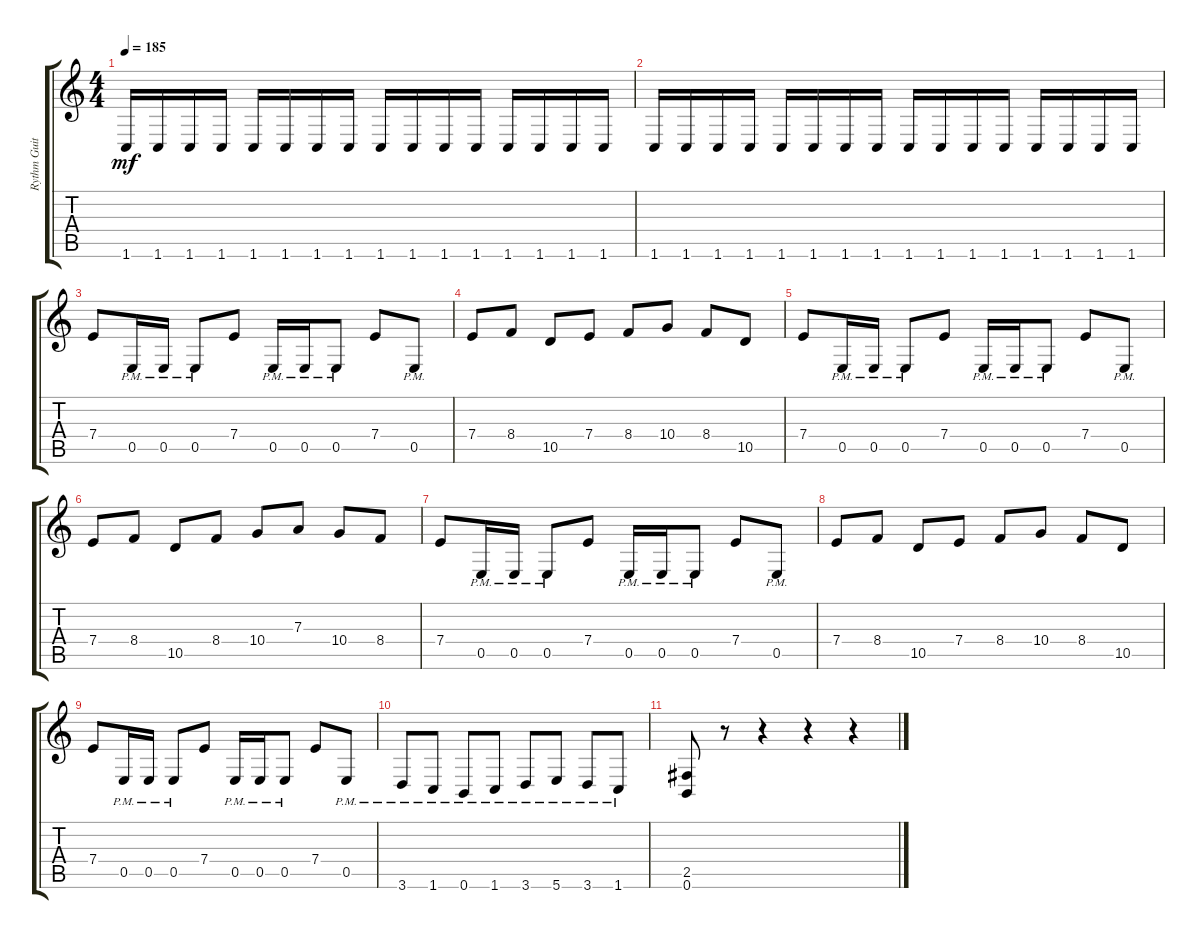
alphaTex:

\track ("Rythm Guitar" "Rythm Guit") {instrument distortionguitar}
\staff {score tabs}
\tuning (B3 Gb3 D3 A2 E2 B1) {hide}
\ts (4 4)
\tempo 185
\clef g2
\ks c
1.6.16{dy mf} 1.6.16 1.6.16 1.6.16 1.6.16 1.6.16 1.6.16 1.6.16 1.6.16 1.6.16 1.6.16 1.6.16 1.6.16 1.6.16 1.6.16 1.6.16 |
1.6.16 1.6.16 1.6.16 1.6.16 1.6.16 1.6.16 1.6.16 1.6.16 1.6.16 1.6.16 1.6.16 1.6.16 1.6.16 1.6.16 1.6.16 1.6.16 |
7.4.8 0.5{pm}.16 0.5{pm}.16 0.5{pm}.8 7.4.8 0.5{pm}.16 0.5{pm}.16 0.5{pm}.8 7.4.8 0.5{pm}.8 |
7.4.8 8.4.8 10.5.8 7.4.8 8.4.8 10.4.8 8.4.8 10.5.8 |
7.4.8 0.5{pm}.16 0.5{pm}.16 0.5{pm}.8 7.4.8 0.5{pm}.16 0.5{pm}.16 0.5{pm}.8 7.4.8 0.5{pm}.8 |
7.4.8 8.4.8 10.5.8 8.4.8 10.4.8 7.3.8 10.4.8 8.4.8 |
7.4.8 0.5{pm}.16 0.5{pm}.16 0.5{pm}.8 7.4.8 0.5{pm}.16 0.5{pm}.16 0.5{pm}.8 7.4.8 0.5{pm}.8 |
7.4.8 8.4.8 10.5.8 7.4.8 8.4.8 10.4.8 8.4.8 10.5.8 |
7.4.8 0.5{pm}.16 0.5{pm}.16 0.5{pm}.8 7.4.8 0.5{pm}.16 0.5{pm}.16 0.5{pm}.8 7.4.8 0.5{pm}.8 |
3.6{pm}.8 1.6{pm}.8 0.6{pm}.8 1.6{pm}.8 3.6{pm}.8 5.6{pm}.8 3.6{pm}.8 1.6{pm}.8 |
(2.5 0.6).8 r.8 r.4 r.4 r.4
